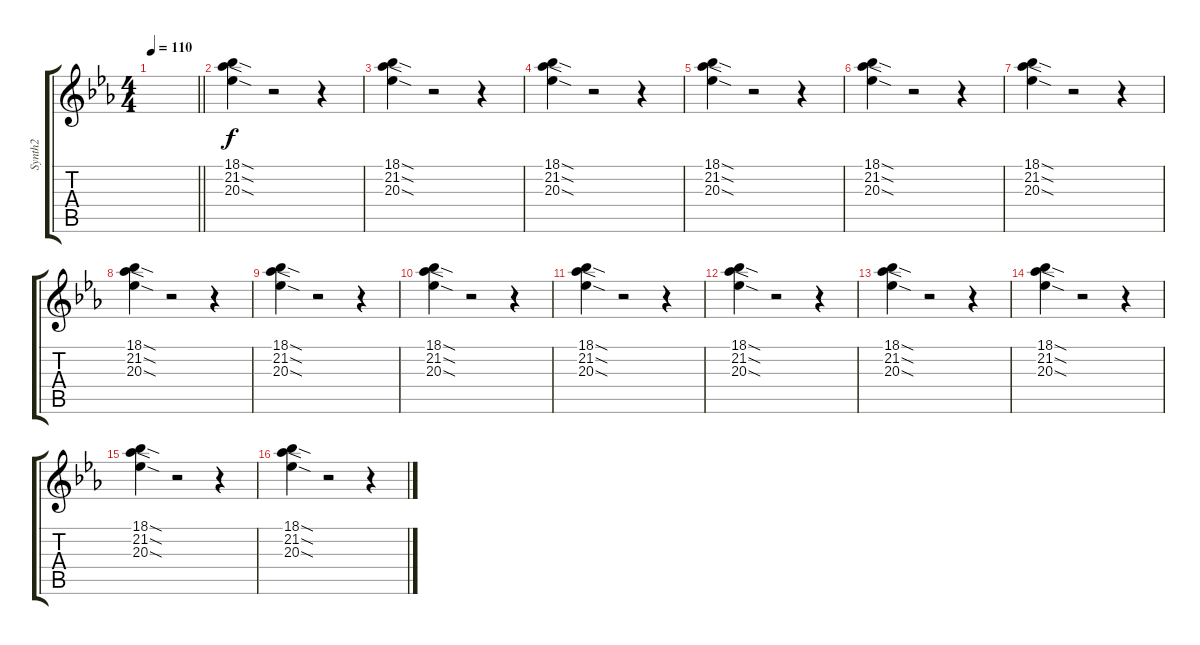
\track ("Synth2" "Synth2") {instrument fx7echoes}
\staff {score tabs}
\tuning (E4 B3 G3 D3 A2 E2) {hide}
\ts (4 4)
\tempo 110
\clef g2
\barLineRight lightlight
\ks eb
|
(18.1{sod} 21.2{sod} 20.3{sod}).4 r.2 r.4 |
(18.1{sod} 21.2{sod} 20.3{sod}).4 r.2 r.4 |
(18.1{sod} 21.2{sod} 20.3{sod}).4 r.2 r.4 |
(18.1{sod} 21.2{sod} 20.3{sod}).4 r.2 r.4 |
(18.1{sod} 21.2{sod} 20.3{sod}).4 r.2 r.4 |
(18.1{sod} 21.2{sod} 20.3{sod}).4 r.2 r.4 |
(18.1{sod} 21.2{sod} 20.3{sod}).4 r.2 r.4 |
(18.1{sod} 21.2{sod} 20.3{sod}).4 r.2 r.4 |
(18.1{sod} 21.2{sod} 20.3{sod}).4 r.2 r.4 |
(18.1{sod} 21.2{sod} 20.3{sod}).4 r.2 r.4 |
(18.1{sod} 21.2{sod} 20.3{sod}).4 r.2 r.4 |
(18.1{sod} 21.2{sod} 20.3{sod}).4 r.2 r.4 |
(18.1{sod} 21.2{sod} 20.3{sod}).4 r.2 r.4 |
(18.1{sod} 21.2{sod} 20.3{sod}).4 r.2 r.4 |
(18.1{sod} 21.2{sod} 20.3{sod}).4 r.2 r.4
